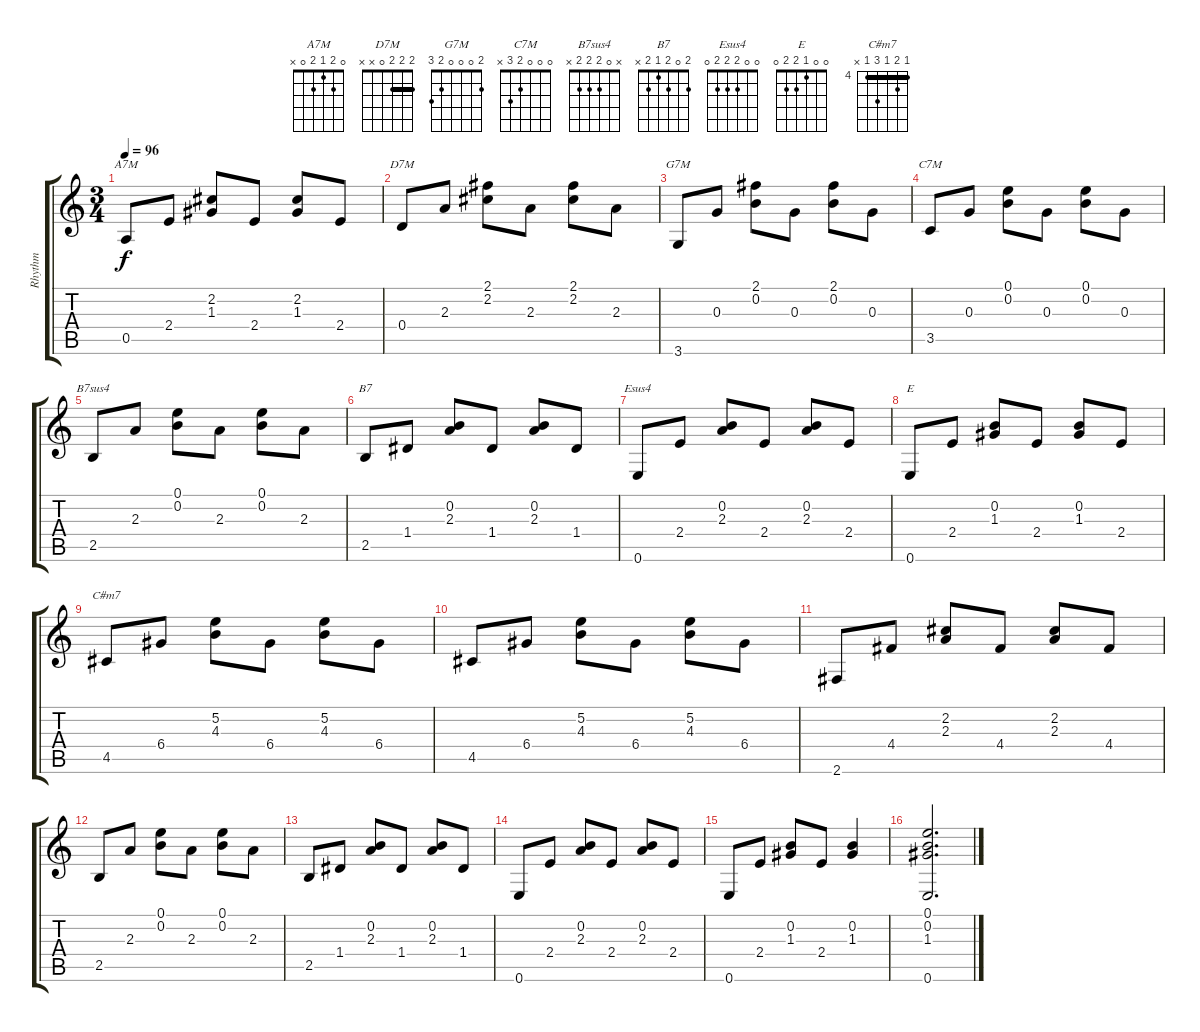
\track ("Rhythm" "Rhythm") {instrument acousticguitarnylon}
\staff {score tabs}
\tuning (E4 B3 G3 D3 A2 E2) {hide}
\chord ("A7M" 0 2 1 2 0 x)
\chord ("D7M" 2 2 2 0 x x) {barre 2}
\chord ("G7M" 2 0 0 0 2 3)
\chord ("C7M" 0 0 0 2 3 x)
\chord ("B7sus4" x 0 2 2 2 x)
\chord ("B7" 2 0 2 1 2 x)
\chord ("Esus4" 0 0 2 2 2 0)
\chord ("E" 0 0 1 2 2 0)
\chord ("C#m7" 4 5 4 6 4 x) {firstfret 4 barre 4}
\ts (3 4)
\tempo 96
\clef g2
\ks c
0.5.8{ch "A7M" dy f} 2.4.8 (2.2 1.3).8 2.4.8 (2.2 1.3).8 2.4.8 |
0.4.8{ch "D7M"} 2.3.8 (2.1 2.2).8 2.3.8 (2.1 2.2).8 2.3.8 |
3.6.8{ch "G7M"} 0.3.8 (2.1 0.2).8 0.3.8 (2.1 0.2).8 0.3.8 |
3.5.8{ch "C7M"} 0.3.8 (0.1 0.2).8 0.3.8 (0.1 0.2).8 0.3.8 |
2.5.8{ch "B7sus4"} 2.3.8 (0.1 0.2).8 2.3.8 (0.1 0.2).8 2.3.8 |
2.5.8{ch "B7"} 1.4.8 (0.2 2.3).8 1.4.8 (0.2 2.3).8 1.4.8 |
0.6.8{ch "Esus4"} 2.4.8 (0.2 2.3).8 2.4.8 (0.2 2.3).8 2.4.8 |
0.6.8{ch "E"} 2.4.8 (0.2 1.3).8 2.4.8 (0.2 1.3).8 2.4.8 |
4.5.8{ch "C#m7"} 6.4.8 (5.2 4.3).8 6.4.8 (5.2 4.3).8 6.4.8 |
4.5.8 6.4.8 (5.2 4.3).8 6.4.8 (5.2 4.3).8 6.4.8 |
2.6.8 4.4.8 (2.2 2.3).8 4.4.8 (2.2 2.3).8 4.4.8 |
2.5.8 2.3.8 (0.1 0.2).8 2.3.8 (0.1 0.2).8 2.3.8 |
2.5.8 1.4.8 (0.2 2.3).8 1.4.8 (0.2 2.3).8 1.4.8 |
0.6.8 2.4.8 (0.2 2.3).8 2.4.8 (0.2 2.3).8 2.4.8 |
0.6.8 2.4.8 (0.2 1.3).8 2.4.8 (0.2 1.3).4 |
(0.1 0.2 1.3 0.6).2{d}
